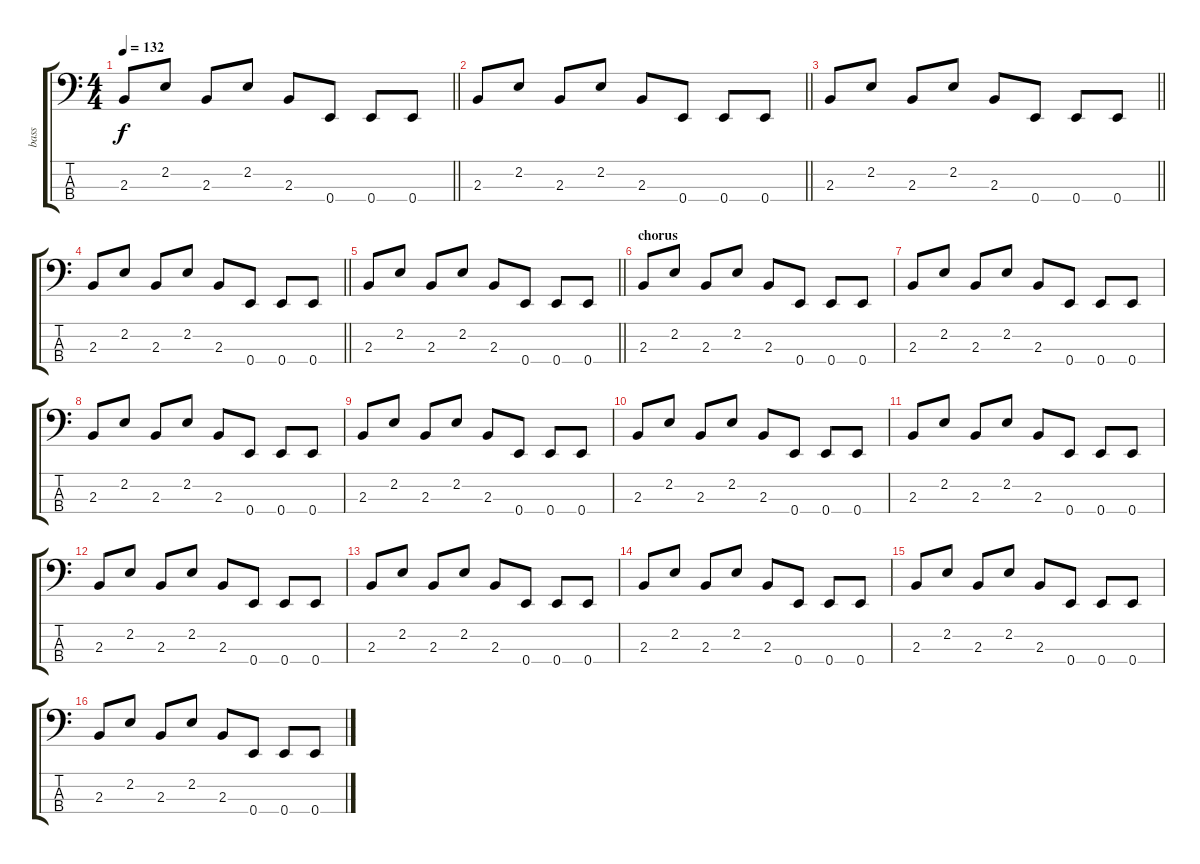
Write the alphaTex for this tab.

\track ("bass" "bass") {instrument electricbassfinger}
\staff {score tabs}
\tuning (G2 D2 A1 E1) {hide}
\ts (4 4)
\tempo 132
\clef f4
\barLineRight lightlight
\ks c
2.3.8{dy f} 2.2.8 2.3.8 2.2.8 2.3.8 0.4.8 0.4.8 0.4.8 |
\barLineRight lightlight
2.3.8 2.2.8 2.3.8 2.2.8 2.3.8 0.4.8 0.4.8 0.4.8 |
\barLineRight lightlight
2.3.8 2.2.8 2.3.8 2.2.8 2.3.8 0.4.8 0.4.8 0.4.8 |
\barLineRight lightlight
2.3.8 2.2.8 2.3.8 2.2.8 2.3.8 0.4.8 0.4.8 0.4.8 |
\barLineRight lightlight
2.3.8 2.2.8 2.3.8 2.2.8 2.3.8 0.4.8 0.4.8 0.4.8 |
\section ("" "chorus ")
2.3.8 2.2.8 2.3.8 2.2.8 2.3.8 0.4.8 0.4.8 0.4.8 |
2.3.8 2.2.8 2.3.8 2.2.8 2.3.8 0.4.8 0.4.8 0.4.8 |
2.3.8 2.2.8 2.3.8 2.2.8 2.3.8 0.4.8 0.4.8 0.4.8 |
2.3.8 2.2.8 2.3.8 2.2.8 2.3.8 0.4.8 0.4.8 0.4.8 |
2.3.8 2.2.8 2.3.8 2.2.8 2.3.8 0.4.8 0.4.8 0.4.8 |
2.3.8 2.2.8 2.3.8 2.2.8 2.3.8 0.4.8 0.4.8 0.4.8 |
2.3.8 2.2.8 2.3.8 2.2.8 2.3.8 0.4.8 0.4.8 0.4.8 |
2.3.8 2.2.8 2.3.8 2.2.8 2.3.8 0.4.8 0.4.8 0.4.8 |
2.3.8 2.2.8 2.3.8 2.2.8 2.3.8 0.4.8 0.4.8 0.4.8 |
2.3.8 2.2.8 2.3.8 2.2.8 2.3.8 0.4.8 0.4.8 0.4.8 |
2.3.8 2.2.8 2.3.8 2.2.8 2.3.8 0.4.8 0.4.8 0.4.8
